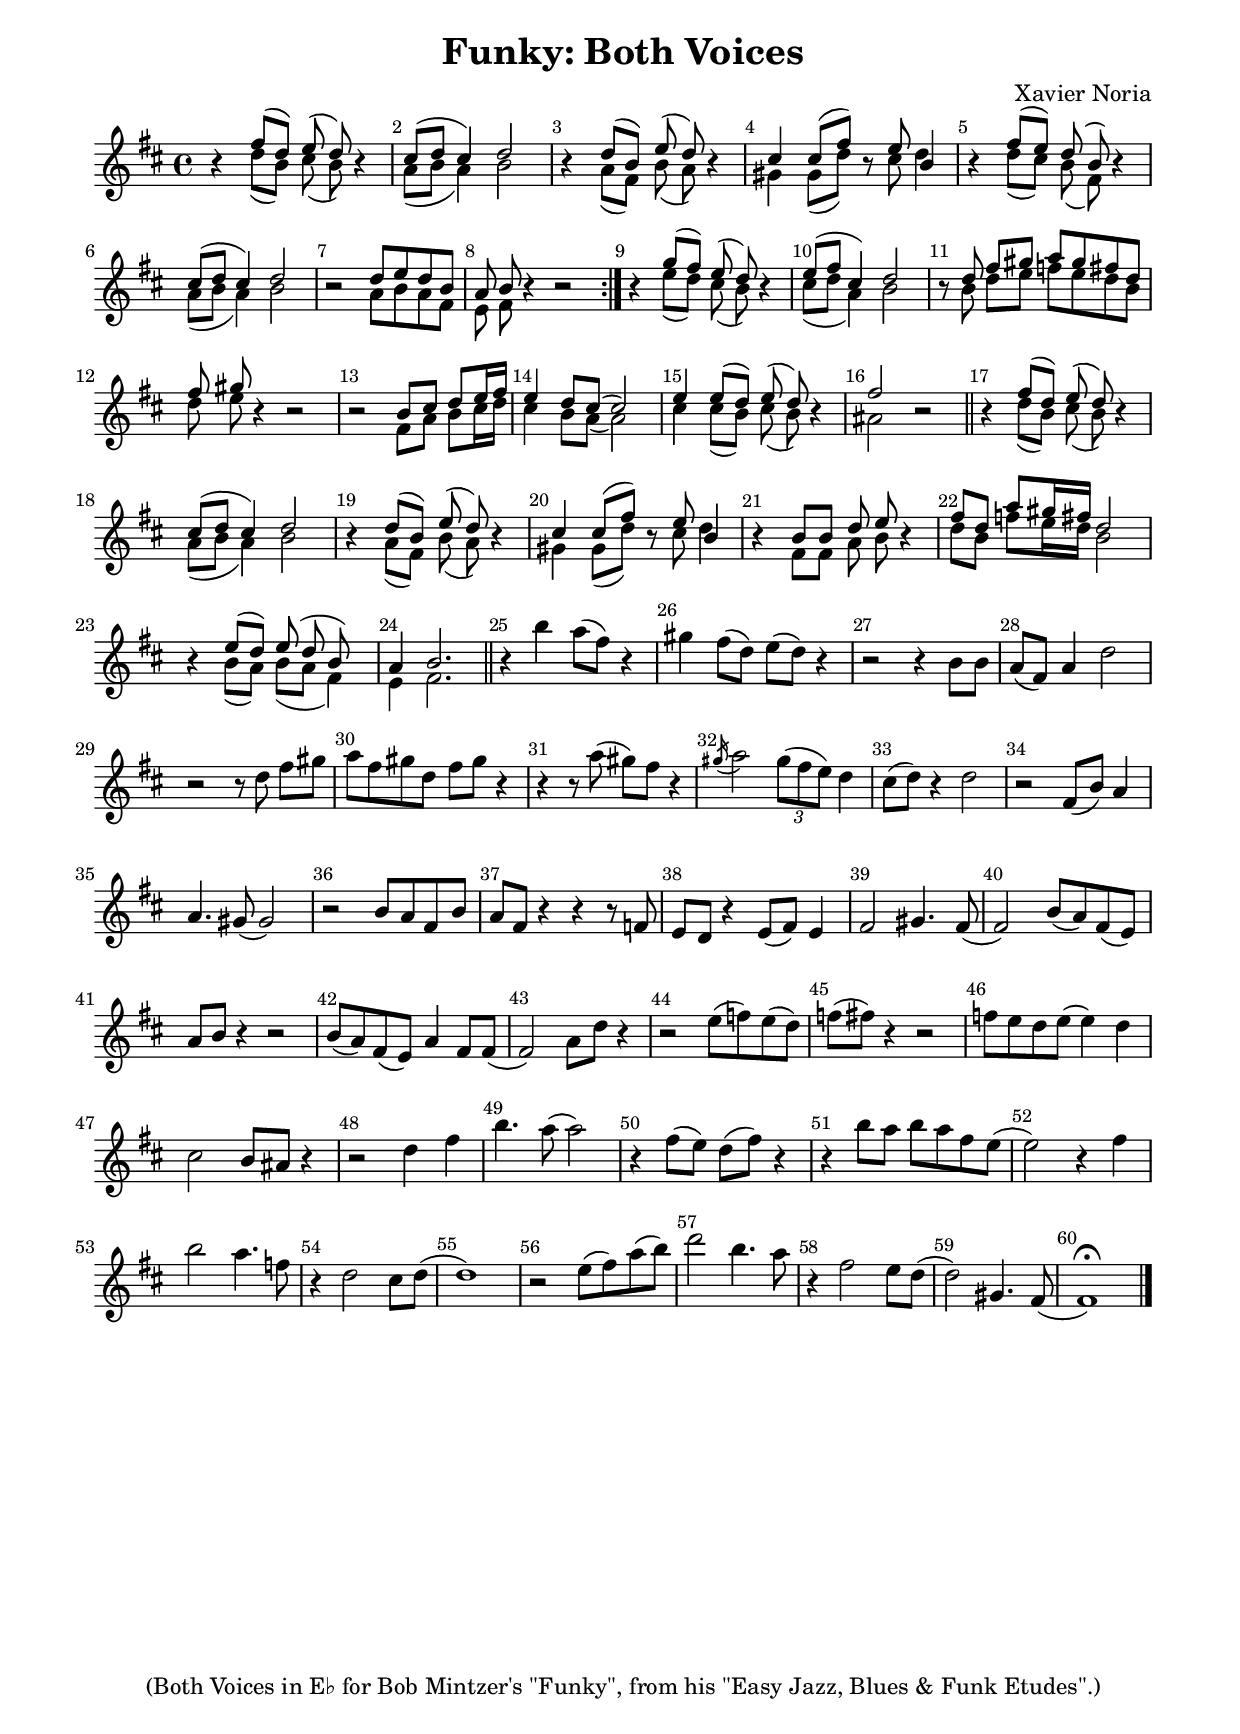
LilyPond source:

\version "2.16.1"

\include "../shared/common.ly"

\header {
  title    = "Funky: Both Voices"
  composer = "Xavier Noria"
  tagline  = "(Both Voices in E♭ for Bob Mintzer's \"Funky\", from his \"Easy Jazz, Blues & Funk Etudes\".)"
}

melody = \relative c'' {
  \clef treble
  \key d \major
  \time 4/4
  
  \repeat volta 2 {
    % 1
    r4 << fs8( \\ d8( >> << d8) \\ b8) >> << e8( \\ cs8( >> << d8) \\ b8) >> r4 |

    % 2
    << cs8( \\ a8( >> << d8 \\ b >> << cs4) \\ a) >> << d2 \\ b >> |

    % 3
    r4 << d8( \\ a8( >> << b8) \\ fs8) >> << e'8( \\ b8( >> << d8) \\ a) >> r4 |

    % 4
    << cs4 \\ gs4 >> << cs8( \\ gs8( >> << fs'8) \\ d8) >> r8 << e8 \\ cs8 >> << b4 \\ d4>> |

    % 5
    r4 << fs8( \\ d8( >> << e8) \\ cs8) >> << d8( \\ b8( >> << b8) \\ fs8) >> r4 |

    % 6
    << cs'8( \\ a8( >> << d8 \\ b8 >> << cs4) \\ a4) >> << d2 \\ b2 >> |

    % 7
    r2 << d8 \\ a8 >> << e'8 \\ b8 >> << d8 \\ a8 >> << b8 \\ fs8 >> |

    % 8
    << a8 \\ e8 >> << b'8 \\ fs8 >> r4 r2 |
  }

  % ---------------------------------------------------------------------------

  % 9
  r4 << g'8( \\ e8( >> << fs8) \\ d8) >> << e8( \\ cs8( >> << d8) \\ b8) >> r4 |

  % 10
  << e8( \\ cs8( >> << fs8 \\ d >> << cs4) \\ a4) >> << d2 \\ b >> |

  % 11
  r8 << d8 \\ b8 >> << fs'8[ \\ d8[ >> << gs8] \\ e8] >> << a8 \\ f8 >> << gs8 \\ e8 >> << fs8 \\ d8 >> << d8 \\ b8 >> |

  % 12
  << fs'8 \\ d8 >>  << gs8 \\ e8 >> r4 r2 |

  % 13
  r2 << b8 \\ fs8 >> << cs'8 \\ a8 >>  << d8 \\ b8 >> << e16 \\ cs16 >> << fs16 \\ d16 >> |

  % 14
  << e4 \\ cs4 >> << d8 \\ b8 >> << cs8( \\ a8( >>  << cs2) \\ a2) >> |

  % 15
  << e'4 \\ cs4 >> << e8( \\ cs8( >> << d8) \\ b8) >> << e8( \\ cs8( >> << d8) \\ b8) >> r4 |

  % 16
  << fs'2 \\ as,2 >> r2 \bar "||"

  % ---------------------------------------------------------------------------

  % 17
  r4 << fs'8( \\ d8( >> << d8) \\ b8) >> << e8( \\ cs8( >> << d8) \\ b8) >> r4 |

  % 18
  << cs8( \\ a8( >> << d8 \\ b >> << cs4) \\ a) >> << d2 \\ b >> |

  % 19
  r4 << d8( \\ a8( >> << b8) \\ fs8) >> << e'8( \\ b8( >> << d8) \\ a) >> r4 |

  % 20
  << cs4 \\ gs4 >> << cs8( \\ gs8( >> << fs'8) \\ d8) >> r8 << e8 \\ cs8 >> << b4 \\ d4>> |

  % 21
  r4 << b8 \\ fs8 >> << b8 \\ fs8 >> << d'8 \\ a8 >>  << e'8 \\ b8 >> r4 |

  % 22
  << fs'8 \\ d8 >> << d8 \\ b8 >>  << a'8 \\ f8 >>  << gs16 \\ e16 >>  << fs16 \\ d16 >>  << d2 \\ b2 >> |

  % 23
  r4 << e8( \\ b8( >> << d8) \\ a8) >> << e'8( \\ b8( >> << d8 \\ a8 >> << b8) \\ fs4) >> |

  % 24
  << a4 \\ e4 >> << b'2. \\ fs2. >> \bar "||"

  % ---------------------------------------------------------------------------

  % 25
  r4 b'4 a8( fs8) r4 |

  % 26
  gs4 fs8( d8) e8( d8) r4 |

  % 27
  r2 r4 b8 b8 |

  % 28
  a8( fs8) a4 d2 |

  % 29
  r2 r8 d8 fs8[ gs8] |

  % 30
  a8 fs8 gs8 d8 fs8 gs8 r4 |

  % 31
  r4 r8 a8( gs8) fs8 r4 |

  % 32
  \acciaccatura gs16 a2 \times 2/3 { gs8( fs8 e8) } d4 |

  % 33
  cs8( d8) r4 d2 |

  % 34
  r2 fs,8( b8) a4

  % 35
  a4. gs8( gs2) |

  % 36
  r2 b8 a8 fs8 b8 |

  % 37
  a8 fs8 r4 r4 r8 f8 |

  % 38
  e8 d8 r4 e8( fs8) e4 |

  % 39
  fs2 gs4. fs8( |

  % 40
  fs2) b8( a8) fs8( e8) |

  % 41
  a8 b8 r4 r2 |

  % 42
  b8( a8) fs8( e8) a4 fs8 fs8( |

  % 43
  fs2) a8 d8 r4 |

  % 44
  r2 e8( f8) e8( d8) |

  % 45
  f8( fs8) r4 r2 |

  % 46
  f8 e8 d8 e8( e4) d4 |

  % 47
  cs2 b8 as8 r4 |

  % 48
  r2 d4 fs4 |

  % 49
  b4. a8( a2) |

  % 50
  r4 fs8( e8) d8( fs8) r4 |

  % 51
  r4 b8 a8 b8 a8 fs8 e8( |

  % 52
  e2) r4 fs4 |

  % 53
  b2 a4. f8 |

  % 54
  r4 d2 cs8 d8( |

  % 55
  d1)

  % 56
  r2 e8( fs8) a8( b8) |

  % 57
  d2 b4. a8 |

  % 58
  r4 fs2 e8 d8(

  % 59
  d2) gs,4. fs8(

  % 60
  fs1)\fermata \bar "|."
}

\score {
  { \melody }
}
